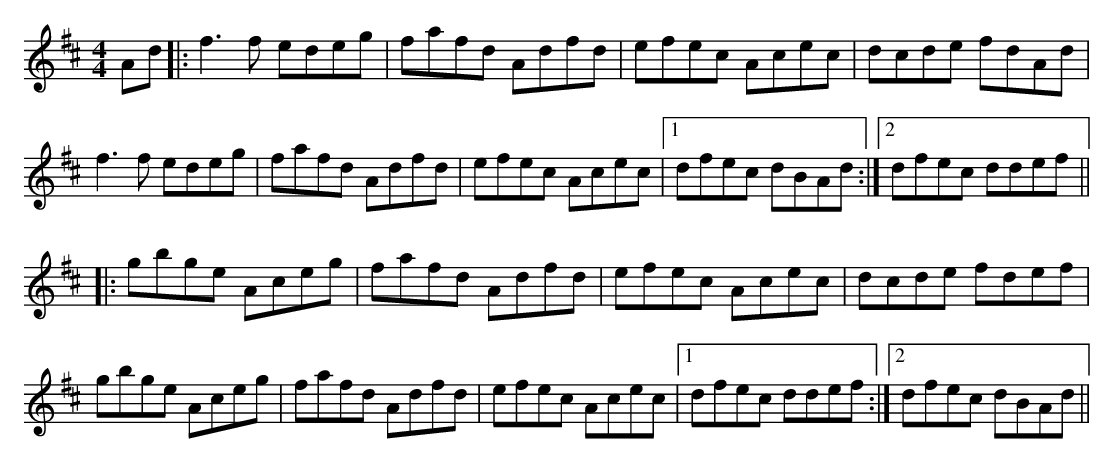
X:1
M:4/4
K:D
Ad|:f3f edeg|fafd Adfd|efec Acec|dcde fdAd|
f3f edeg|fafd Adfd|efec Acec|1 dfec dBAd:|2 dfec ddef||
|:gbge Aceg|fafd Adfd|efec Acec|dcde fdef|
gbge Aceg|fafd Adfd|efec Acec|1 dfec ddef:|2 dfec dBAd||
